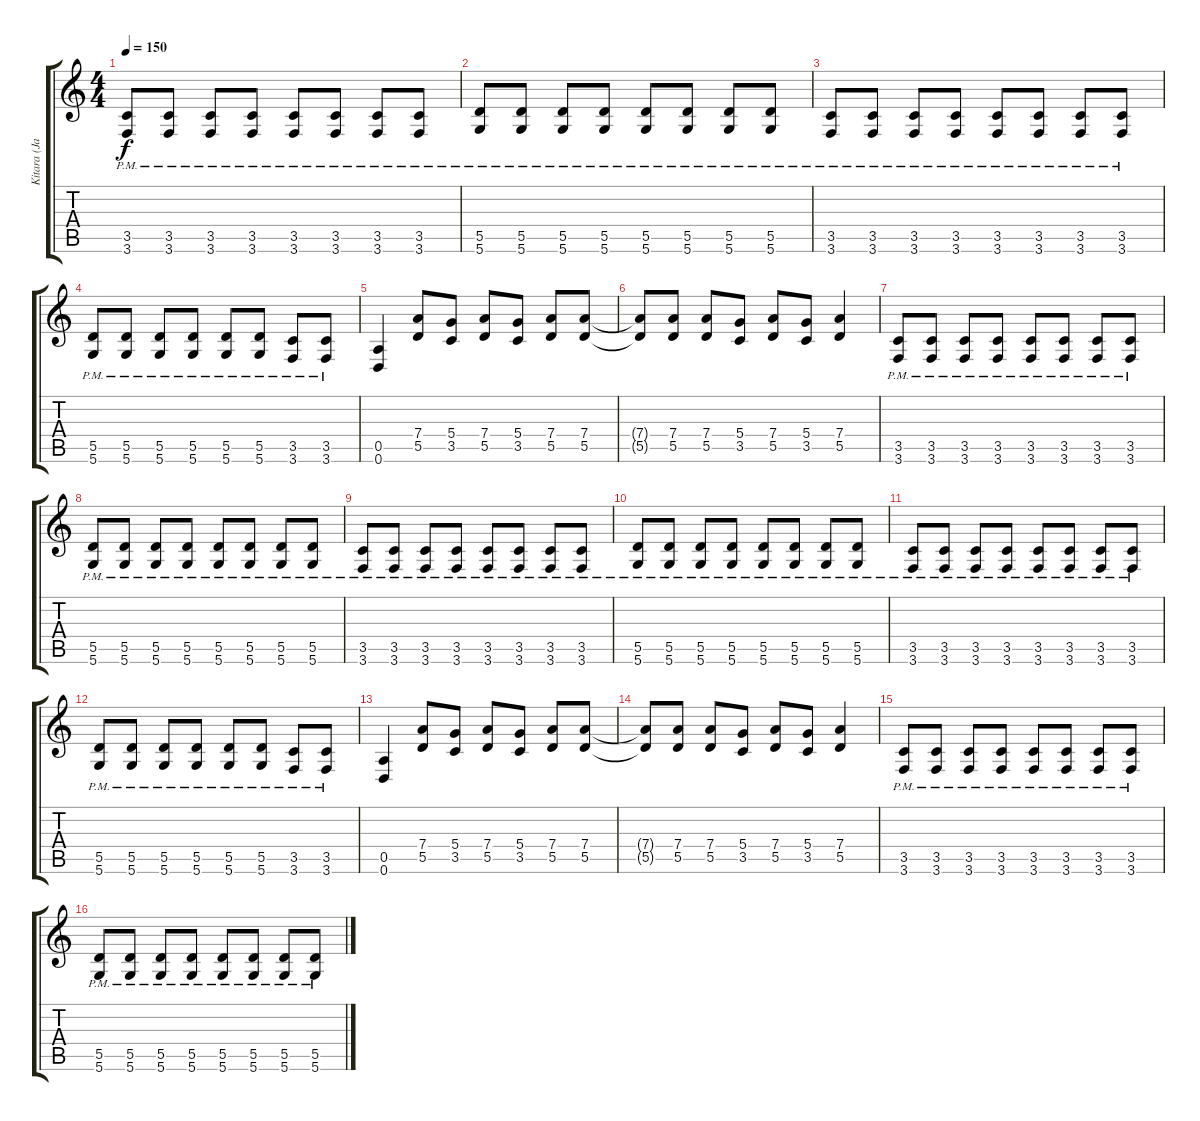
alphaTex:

\track ("Kitara (Jarkko Petosalmi)" "Kitara (Ja") {instrument distortionguitar}
\staff {score tabs}
\tuning (E4 B3 G3 D3 A2 D2) {hide}
\ts (4 4)
\tempo 150
\clef g2
\ks c
(3.5{pm} 3.6{pm}).8{dy f} (3.5{pm} 3.6{pm}).8 (3.5{pm} 3.6{pm}).8 (3.5{pm} 3.6{pm}).8 (3.5{pm} 3.6{pm}).8 (3.5{pm} 3.6{pm}).8 (3.5{pm} 3.6{pm}).8 (3.5{pm} 3.6{pm}).8 |
(5.5{pm} 5.6{pm}).8 (5.5{pm} 5.6{pm}).8 (5.5{pm} 5.6{pm}).8 (5.5{pm} 5.6{pm}).8 (5.5{pm} 5.6{pm}).8 (5.5{pm} 5.6{pm}).8 (5.5{pm} 5.6{pm}).8 (5.5{pm} 5.6{pm}).8 |
(3.5{pm} 3.6{pm}).8 (3.5{pm} 3.6{pm}).8 (3.5{pm} 3.6{pm}).8 (3.5{pm} 3.6{pm}).8 (3.5{pm} 3.6{pm}).8 (3.5{pm} 3.6{pm}).8 (3.5{pm} 3.6{pm}).8 (3.5{pm} 3.6{pm}).8 |
(5.5{pm} 5.6{pm}).8 (5.5{pm} 5.6{pm}).8 (5.5{pm} 5.6{pm}).8 (5.5{pm} 5.6{pm}).8 (5.5{pm} 5.6{pm}).8 (5.5{pm} 5.6{pm}).8 (3.5{pm} 3.6{pm}).8 (3.5{pm} 3.6{pm}).8 |
(0.5 0.6).4 (7.4 5.5).8 (5.4 3.5).8 (7.4 5.5).8 (5.4 3.5).8 (7.4 5.5).8 (7.4 5.5).8 |
(7.4{t} 5.5{t}).8 (7.4 5.5).8 (7.4 5.5).8 (5.4 3.5).8 (7.4 5.5).8 (5.4 3.5).8 (7.4 5.5).4 |
(3.5{pm} 3.6{pm}).8 (3.5{pm} 3.6{pm}).8 (3.5{pm} 3.6{pm}).8 (3.5{pm} 3.6{pm}).8 (3.5{pm} 3.6{pm}).8 (3.5{pm} 3.6{pm}).8 (3.5{pm} 3.6{pm}).8 (3.5{pm} 3.6{pm}).8 |
(5.5{pm} 5.6{pm}).8 (5.5{pm} 5.6{pm}).8 (5.5{pm} 5.6{pm}).8 (5.5{pm} 5.6{pm}).8 (5.5{pm} 5.6{pm}).8 (5.5{pm} 5.6{pm}).8 (5.5{pm} 5.6{pm}).8 (5.5{pm} 5.6{pm}).8 |
(3.5{pm} 3.6{pm}).8 (3.5{pm} 3.6{pm}).8 (3.5{pm} 3.6{pm}).8 (3.5{pm} 3.6{pm}).8 (3.5{pm} 3.6{pm}).8 (3.5{pm} 3.6{pm}).8 (3.5{pm} 3.6{pm}).8 (3.5{pm} 3.6{pm}).8 |
(5.5{pm} 5.6{pm}).8 (5.5{pm} 5.6{pm}).8 (5.5{pm} 5.6{pm}).8 (5.5{pm} 5.6{pm}).8 (5.5{pm} 5.6{pm}).8 (5.5{pm} 5.6{pm}).8 (5.5{pm} 5.6{pm}).8 (5.5{pm} 5.6{pm}).8 |
(3.5{pm} 3.6{pm}).8 (3.5{pm} 3.6{pm}).8 (3.5{pm} 3.6{pm}).8 (3.5{pm} 3.6{pm}).8 (3.5{pm} 3.6{pm}).8 (3.5{pm} 3.6{pm}).8 (3.5{pm} 3.6{pm}).8 (3.5{pm} 3.6{pm}).8 |
(5.5{pm} 5.6{pm}).8 (5.5{pm} 5.6{pm}).8 (5.5{pm} 5.6{pm}).8 (5.5{pm} 5.6{pm}).8 (5.5{pm} 5.6{pm}).8 (5.5{pm} 5.6{pm}).8 (3.5{pm} 3.6{pm}).8 (3.5{pm} 3.6{pm}).8 |
(0.5 0.6).4 (7.4 5.5).8 (5.4 3.5).8 (7.4 5.5).8 (5.4 3.5).8 (7.4 5.5).8 (7.4 5.5).8 |
(7.4{t} 5.5{t}).8 (7.4 5.5).8 (7.4 5.5).8 (5.4 3.5).8 (7.4 5.5).8 (5.4 3.5).8 (7.4 5.5).4 |
(3.5{pm} 3.6{pm}).8 (3.5{pm} 3.6{pm}).8 (3.5{pm} 3.6{pm}).8 (3.5{pm} 3.6{pm}).8 (3.5{pm} 3.6{pm}).8 (3.5{pm} 3.6{pm}).8 (3.5{pm} 3.6{pm}).8 (3.5{pm} 3.6{pm}).8 |
(5.5{pm} 5.6{pm}).8 (5.5{pm} 5.6{pm}).8 (5.5{pm} 5.6{pm}).8 (5.5{pm} 5.6{pm}).8 (5.5{pm} 5.6{pm}).8 (5.5{pm} 5.6{pm}).8 (5.5{pm} 5.6{pm}).8 (5.5{pm} 5.6{pm}).8
